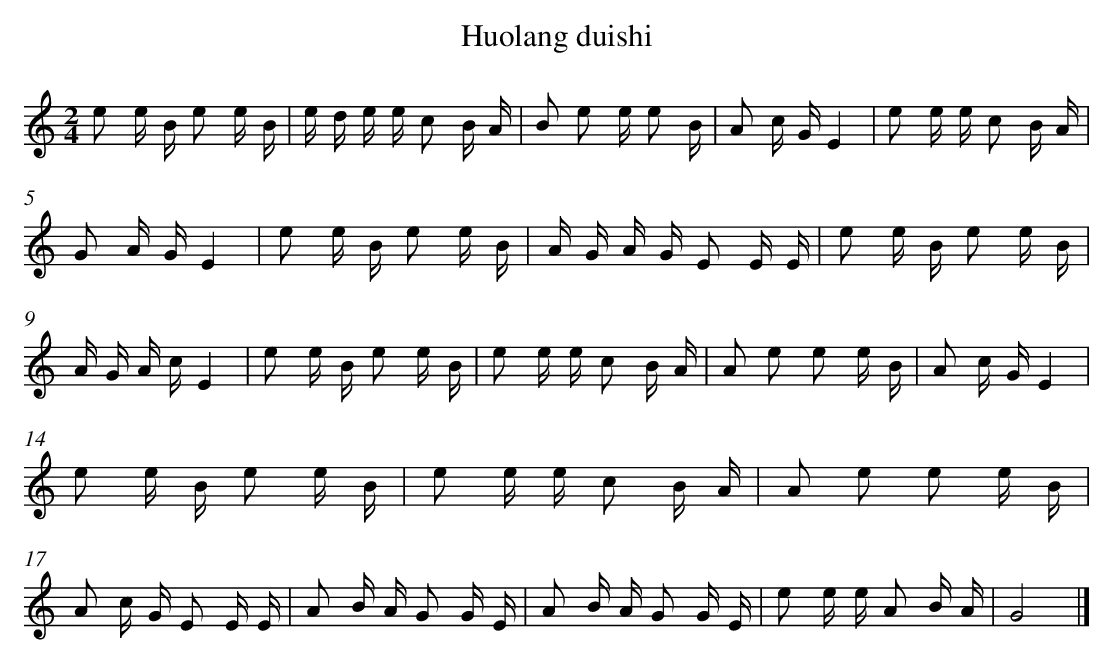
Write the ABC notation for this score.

X:1
T: Huolang duishi
L: 1/16
M: 2/4
K: C
e2 e B e2 e B [I:setbarnb 1]|
e d e e c2 B A |
B2 e2 e e2 B |
A2 c GE4 |
e2 e e c2 B A |
G2 A GE4 |
e2 e B e2 e B |
A G A G E2 E E |
e2 e B e2 e B |
A G A cE4 |
e2 e B e2 e B |
e2 e e c2 B A |
A2 e2 e2 e B |
A2 c GE4 |
e2 e B e2 e B |
e2 e e c2 B A |
A2 e2 e2 e B |
A2 c G E2 E E |
A2 B A G2 G E |
A2 B A G2 G E |
e2 e e A2 B A |
G8 |]
